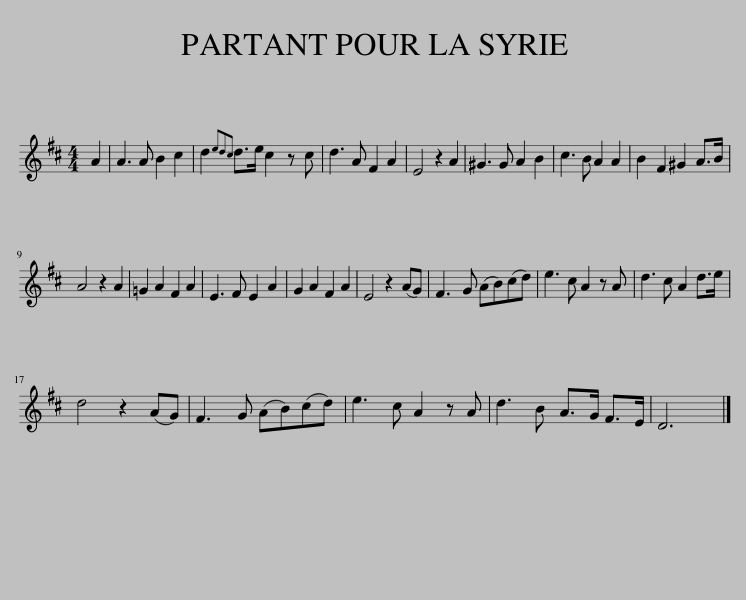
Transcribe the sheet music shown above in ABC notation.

X:1
L:1/8
M:4/4
I:linebreak $
K:D
V:1 treble
V:1
 A2 | A3 A B2 c2 | d2{edc} d>e c2 z c | d3 A F2 A2 | E4 z2 A2 | %5
 ^G3 G A2 B2 | c3 B A2 A2 | B2 F2 ^G2 A>B |$ A4 z2 A2 | =G2 A2 F2 A2 | %10
 E3 F E2 A2 | G2 A2 F2 A2 | E4 z2 (AG) | F3 G (AB)(cd) | e3 c A2 z A | %15
 d3 c A2 d>e |$ d4 z2 (AG) | F3 G (AB)(cd) | e3 c A2 z A | d3 B A>G F>E | %20
 D6 |] %21
